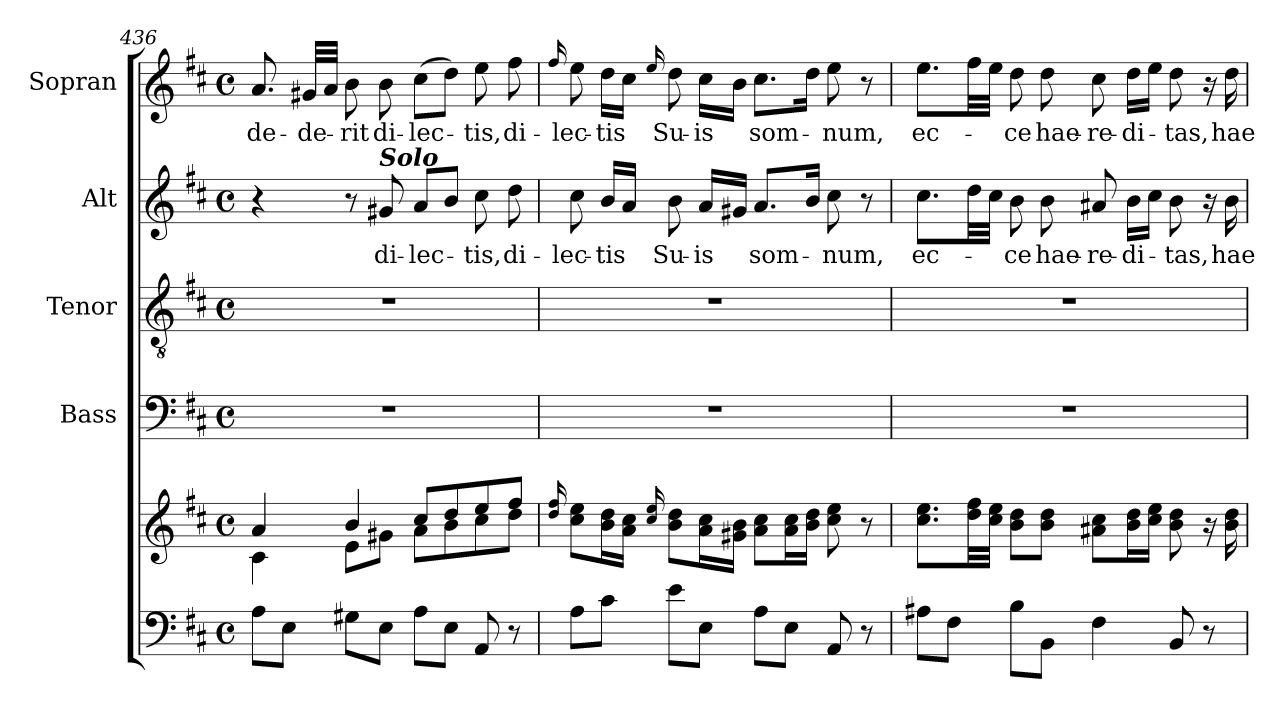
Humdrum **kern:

**kern	**kern	**kern	**kern	**kern	**text	**kern	**text
*part5	*part5	*part4	*part3	*part2	*part2	*part1	*part1
*staff6	*staff5	*staff4	*staff3	*staff2	*staff2	*staff1	*staff1
*	*	*I"Bass	*I"Tenor	*I"Alt	*	*I"Sopran	*
*	*	*I'B.	*I'T.	*I'A.	*	*I'S.	*
*clefF4	*clefG2	*clefF4	*clefGv2	*clefG2	*	*clefG2	*
*k[f#c#]	*k[f#c#]	*k[f#c#]	*k[f#c#]	*k[f#c#]	*	*k[f#c#]	*
*D:	*D:	*D:	*D:	*D:	*	*D:	*
*M4/4	*M4/4	*M4/4	*M4/4	*M4/4	*	*M4/4	*
*met(c)	*met(c)	*met(c)	*met(c)	*met(c)	*	*met(c)	*
=436	=436	=436	=436	=436	=436	=436	=436
*	*^	*	*	*	*	*	*
!	!	!	!	!	!	!	!	!LO:LY:b
8A\L	4a/	4c#\	1r	1r	4r	.	8.a/	de-
8E\J	.	.	.	.	.	.	.	.
!	!	!	!	!	!	!	!	!LO:LY:b
.	.	.	.	.	.	.	32g#X/LLL	-de-
.	.	.	.	.	.	.	32a/JJJ	.
!	!	!	!	!	!	!	!	!LO:LY:b
8G#X\L	4b/	8e\L	.	.	8r	.	8b\	-rit
!	!	!	!	!	!LO:TX:a:Bi:t=Solo	!	!	!
!	!	!	!	!	!	!LO:LY:b	!	!LO:LY:b
8E\J	.	8g#X\J	.	.	8g#X/	di-	8b\	di-
!	!	!	!	!	!	!LO:LY:b	!	!LO:LY:b
8A\L	8cc#/L	8a\L	.	.	8a/L	-lec-	(>8cc#\L	-lec-
8E\J	8dd/	8b\	.	.	8b/J	.	8dd\J)	.
!	!	!	!	!	!	!LO:LY:b	!	!LO:LY:b
8AA/	8ee/	8cc#\	.	.	8cc#\	-tis,	8ee\	-tis,
!	!	!	!	!	!	!LO:LY:b	!	!LO:LY:b
8r	8ff#/J	8dd\J	.	.	8dd\	di-	8ff#\	di-
*	*v	*v	*	*	*	*	*	*
!!LO:PB:g=z
=437	=437	=437	=437	=437	=437	=437	=437
.	16qqdd/ 16qqff#/	.	.	.	.	16qqff#/	.
!	!	!	!	!	!LO:LY:b	!	!LO:LY:b
8A\L	8cc#\ 8ee\L	1r	1r	8cc#\	-lec-	8ee\	-lec-
!	!	!	!	!	!LO:LY:b	!	!LO:LY:b
8c#\J	16b\ 16dd\L	.	.	16b/LL	-tis	16dd\LL	-tis
.	16a\ 16cc#\JJ	.	.	16a/JJ	.	16cc#\JJ	.
.	16qqcc#/ 16qqee/	.	.	.	.	16qqee/	.
!	!	!	!	!	!LO:LY:b	!	!LO:LY:b
8e\L	8b\ 8dd\L	.	.	8b\	Su-	8dd\	Su-
!	!	!	!	!	!LO:LY:b	!	!LO:LY:b
8E\J	16a\ 16cc#\L	.	.	16a/LL	-is	16cc#\LL	-is
.	16g#X\ 16b\JJ	.	.	16g#X/JJ	.	16b\JJ	.
!	!	!	!	!	!LO:LY:b	!	!LO:LY:b
8A\L	8a\ 8cc#\L	.	.	8.a/L	som-	8.cc#\L	som-
8E\J	16a\ 16cc#\L	.	.	.	.	.	.
.	16b\ 16dd\JJ	.	.	16b/Jk	.	16dd\Jk	.
!	!	!	!	!	!LO:LY:b	!	!LO:LY:b
8AA/	8cc#\ 8ee\	.	.	8cc#\	-num,	8ee\	-num,
8r	8r	.	.	8r	.	8r	.
=438	=438	=438	=438	=438	=438	=438	=438
!	!	!	!	!	!LO:LY:b	!	!LO:LY:b
8A#X\L	8.cc#\ 8.ee\L	1r	1r	8.cc#\L	ec-	8.ee\L	ec-
8F#\J	.	.	.	.	.	.	.
.	32dd\ 32ff#\LL	.	.	32dd\LL	.	32ff#\LL	.
.	32cc#\ 32ee\JJJ	.	.	32cc#\JJJ	.	32ee\JJJ	.
!	!	!	!	!	!LO:LY:b	!	!LO:LY:b
8B\L	8b\ 8dd\L	.	.	8b\	-ce	8dd\	-ce
!	!	!	!	!	!LO:LY:b	!	!LO:LY:b
8BB\J	8b\ 8dd\J	.	.	8b\	hae-	8dd\	hae-
!	!	!	!	!	!LO:LY:b	!	!LO:LY:b
4F#\	8a#X\ 8cc#\L	.	.	8a#X/	-re-	8cc#\	-re-
!	!	!	!	!	!LO:LY:b	!	!LO:LY:b
.	16b\ 16dd\L	.	.	16b\LL	-di-	16dd\LL	-di-
.	16cc#\ 16ee\JJ	.	.	16cc#\JJ	.	16ee\JJ	.
!	!	!	!	!	!LO:LY:b	!	!LO:LY:b
8BB/	8b\ 8dd\	.	.	8b\	-tas,	8dd\	-tas,
8r	16r	.	.	16r	.	16r	.
!	!	!	!	!	!LO:LY:b	!	!LO:LY:b
.	16b\ 16dd\	.	.	16b\	hae-	16dd\	hae-
=	=	=	=	=	=	=	=
*-	*-	*-	*-	*-	*-	*-	*-
